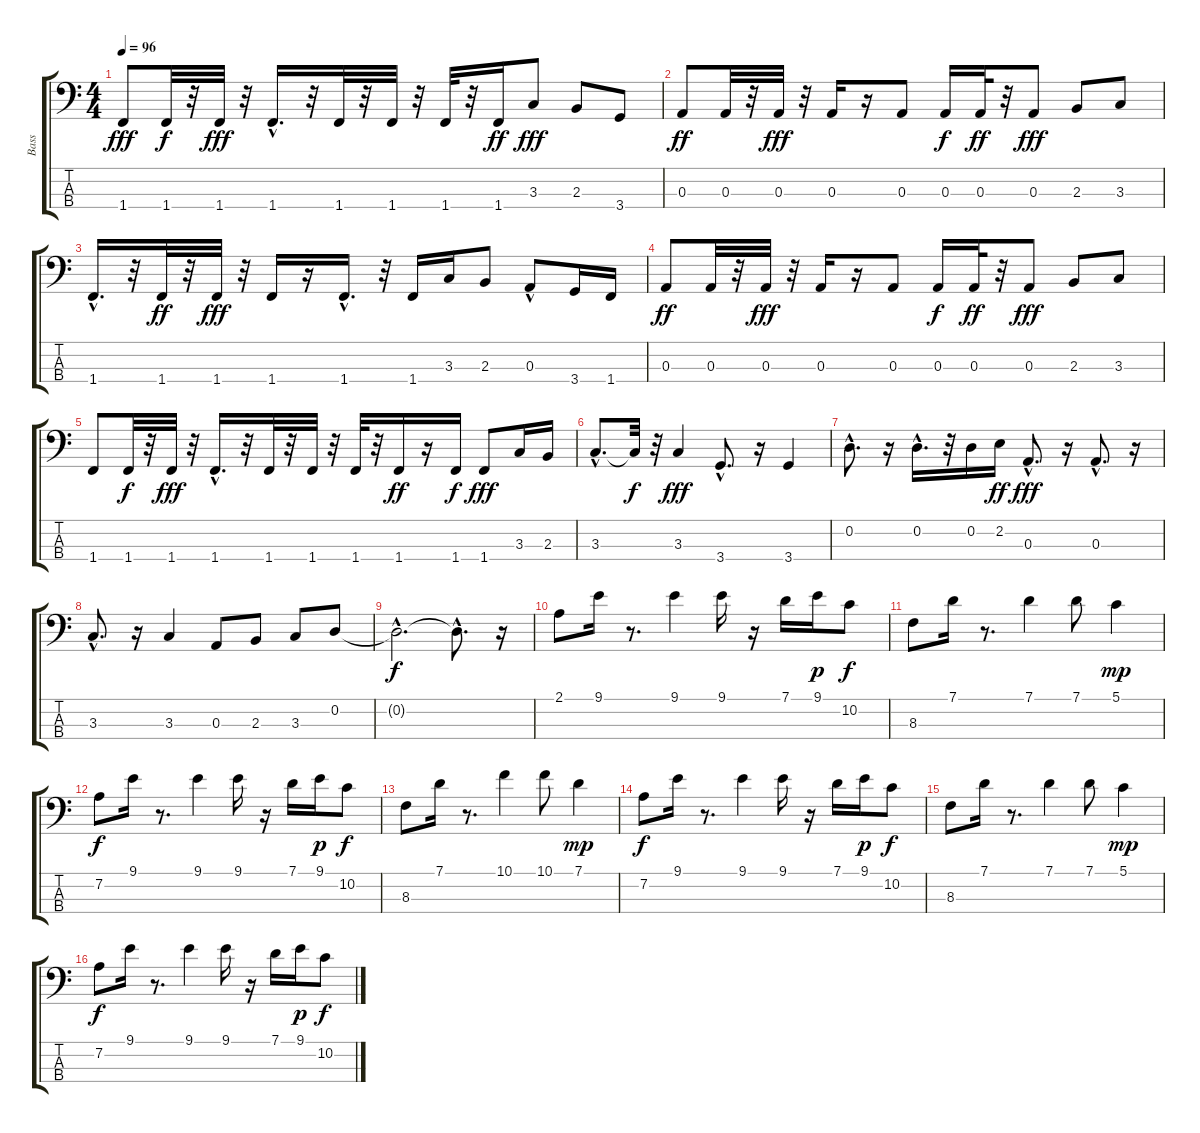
\track ("Bass" "Bass") {instrument acousticbass}
\staff {score tabs}
\tuning (G2 D2 A1 E1) {hide}
\ts (4 4)
\tempo 96
\clef f4
\ks c
1.4.8{dy fff} 1.4.32{dy f} r.32 1.4.32{dy fff} r.32 1.4{hac}.16{d} r.32 1.4.32 r.32 1.4.32 r.32 1.4.32 r.32 1.4.16{dy ff} 3.3.8{dy fff} 2.3.8 3.4.8 |
0.3.8{dy ff} 0.3.32 r.32 0.3.32{dy fff} r.32 0.3.16 r.16 0.3.8 0.3.16{dy f} 0.3.32{dy ff} r.32 0.3.8{dy fff} 2.3.8 3.3.8 |
1.4{hac}.16{d} r.32 1.4.32{dy ff} r.32 1.4.32{dy fff} r.32 1.4.16 r.16 1.4{hac}.16{d} r.32 1.4.16 3.3.16 2.3.8 0.3{hac}.8 3.4.16 1.4.16 |
0.3.8{dy ff} 0.3.32 r.32 0.3.32{dy fff} r.32 0.3.16 r.16 0.3.8 0.3.16{dy f} 0.3.32{dy ff} r.32 0.3.8{dy fff} 2.3.8 3.3.8 |
1.4.8 1.4.32{dy f} r.32 1.4.32{dy fff} r.32 1.4{hac}.16{d} r.32 1.4.32 r.32 1.4.32 r.32 1.4.32 r.32 1.4.16{dy ff} r.16 1.4.16{dy f} 1.4.8{dy fff} 3.3.16 2.3.16 |
3.3{hac}.8{d} 3.3{t}.32{dy f} r.32 3.3.4{dy fff} 3.4{hac}.8{d} r.16 3.4.4 |
0.2{hac}.8{d} r.16 0.2{hac}.16{d} r.32 0.2.16 2.2.16{dy ff} 0.3{hac}.8{d dy fff} r.16 0.3{hac}.8{d} r.16 |
3.3{hac}.8{d} r.16 3.3.4 0.3.8 2.3.8 3.3.8 0.2.8 |
0.2{hac t}.2{d dy f} 0.2{hac t}.8{d} r.16 |
2.1.8{instrument acousticbass} 9.1.16 r.8{d} 9.1.4 9.1.16 r.16 7.1.16 9.1.16{dy p} 10.2.8{dy f} |
8.3.8 7.1.16 r.8{d} 7.1.4 7.1.8 5.1.4{dy mp} |
7.2.8{dy f} 9.1.16 r.8{d} 9.1.4 9.1.16 r.16 7.1.16 9.1.16{dy p} 10.2.8{dy f} |
8.3.8 7.1.16 r.8{d} 10.1.4 10.1.8 7.1.4{dy mp} |
7.2.8{dy f} 9.1.16 r.8{d} 9.1.4 9.1.16 r.16 7.1.16 9.1.16{dy p} 10.2.8{dy f} |
8.3.8 7.1.16 r.8{d} 7.1.4 7.1.8 5.1.4{dy mp} |
7.2.8{dy f} 9.1.16 r.8{d} 9.1.4 9.1.16 r.16 7.1.16 9.1.16{dy p} 10.2.8{dy f}
